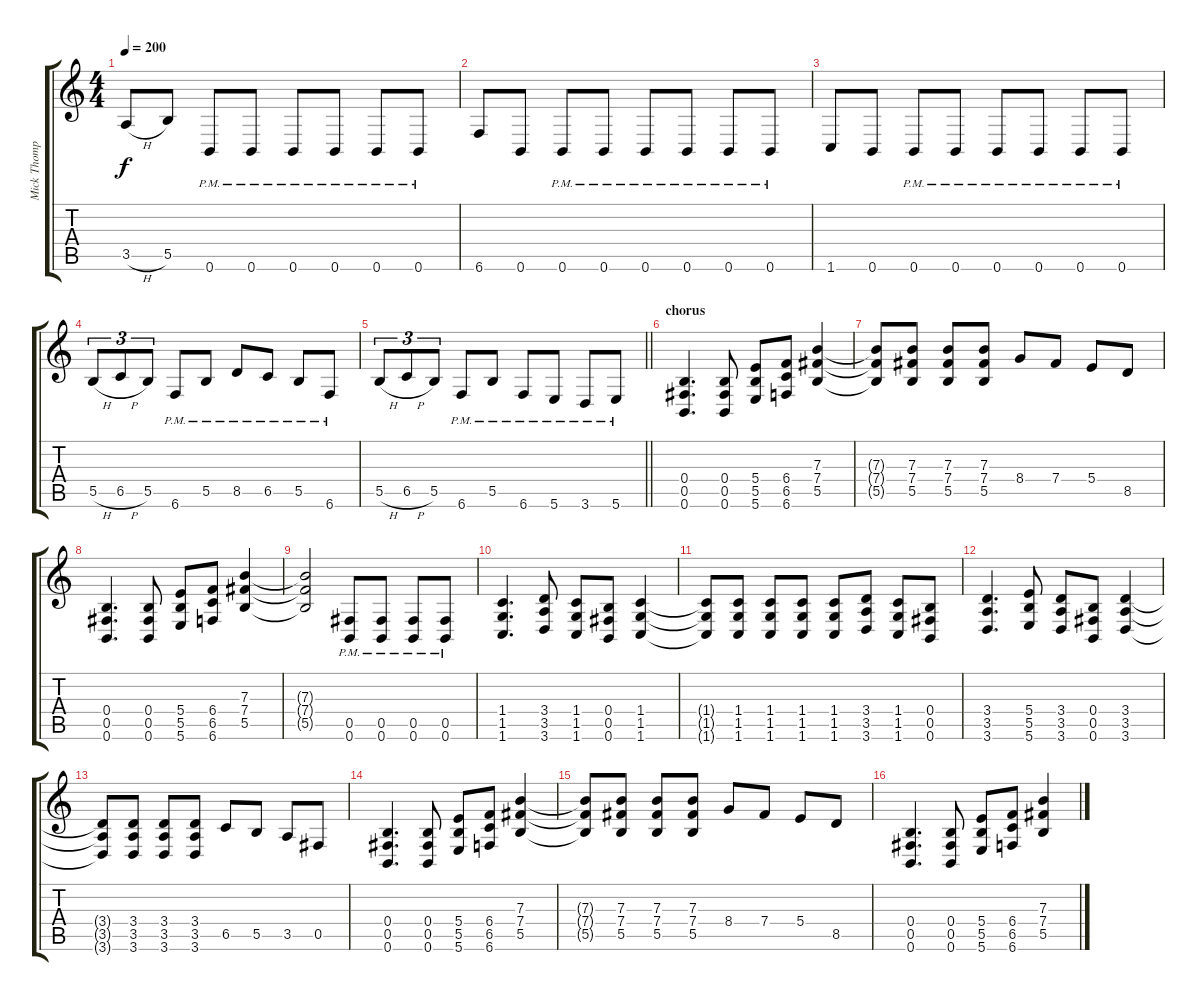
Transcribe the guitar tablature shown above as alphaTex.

\track ("Mick Thompson" "Mick Thomp") {instrument distortionguitar}
\staff {score tabs}
\tuning (Db4 Ab3 E3 B2 Gb2 B1) {hide}
\ts (4 4)
\tempo 200
\clef g2
\ks c
3.5{h}.8{dy f} 5.5.8 0.6{pm}.8 0.6{pm}.8 0.6{pm}.8 0.6{pm}.8 0.6{pm}.8 0.6{pm}.8 |
6.6.8 0.6.8 0.6{pm}.8 0.6{pm}.8 0.6{pm}.8 0.6{pm}.8 0.6{pm}.8 0.6{pm}.8 |
1.6.8 0.6.8 0.6{pm}.8 0.6{pm}.8 0.6{pm}.8 0.6{pm}.8 0.6{pm}.8 0.6{pm}.8 |
5.5{h}.8{tu (3 2)} 6.5{h}.8{tu (3 2)} 5.5.8{tu (3 2)} 6.6{pm}.8 5.5{pm}.8 8.5{pm}.8 6.5{pm}.8 5.5{pm}.8 6.6{pm}.8 |
\barLineRight lightlight
5.5{h}.8{tu (3 2)} 6.5{h}.8{tu (3 2)} 5.5.8{tu (3 2)} 6.6{pm}.8 5.5{pm}.8 6.6{pm}.8 5.6{pm}.8 3.6{pm}.8 5.6{pm}.8 |
\section ("" "chorus")
(0.4 0.5 0.6).4{d} (0.4 0.5 0.6).8 (5.4 5.5 5.6).8 (6.4 6.5 6.6).8 (7.3 7.4 5.5).4 |
(7.3{t} 7.4{t} 5.5{t}).8 (7.3 7.4 5.5).8 (7.3 7.4 5.5).8 (7.3 7.4 5.5).8 8.4.8 7.4.8 5.4.8 8.5.8 |
(0.4 0.5 0.6).4{d} (0.4 0.5 0.6).8 (5.4 5.5 5.6).8 (6.4 6.5 6.6).8 (7.3 7.4 5.5).4 |
(7.3{t} 7.4{t} 5.5{t}).2 (0.5{pm} 0.6{pm}).8 (0.5{pm} 0.6{pm}).8 (0.5{pm} 0.6{pm}).8 (0.5{pm} 0.6{pm}).8 |
(1.4 1.5 1.6).4{d} (3.4 3.5 3.6).8 (1.4 1.5 1.6).8 (0.4 0.5 0.6).8 (1.4 1.5 1.6).4 |
(1.4{t} 1.5{t} 1.6{t}).8 (1.4 1.5 1.6).8 (1.4 1.5 1.6).8 (1.4 1.5 1.6).8 (1.4 1.5 1.6).8 (3.4 3.5 3.6).8 (1.4 1.5 1.6).8 (0.4 0.5 0.6).8 |
(3.4 3.5 3.6).4{d} (5.4 5.5 5.6).8 (3.4 3.5 3.6).8 (0.4 0.5 0.6).8 (3.4 3.5 3.6).4 |
(3.4{t} 3.5{t} 3.6{t}).8 (3.4 3.5 3.6).8 (3.4 3.5 3.6).8 (3.4 3.5 3.6).8 6.5.8 5.5.8 3.5.8 0.5.8 |
(0.4 0.5 0.6).4{d} (0.4 0.5 0.6).8 (5.4 5.5 5.6).8 (6.4 6.5 6.6).8 (7.3 7.4 5.5).4 |
(7.3{t} 7.4{t} 5.5{t}).8 (7.3 7.4 5.5).8 (7.3 7.4 5.5).8 (7.3 7.4 5.5).8 8.4.8 7.4.8 5.4.8 8.5.8 |
(0.4 0.5 0.6).4{d} (0.4 0.5 0.6).8 (5.4 5.5 5.6).8 (6.4 6.5 6.6).8 (7.3 7.4 5.5).4
